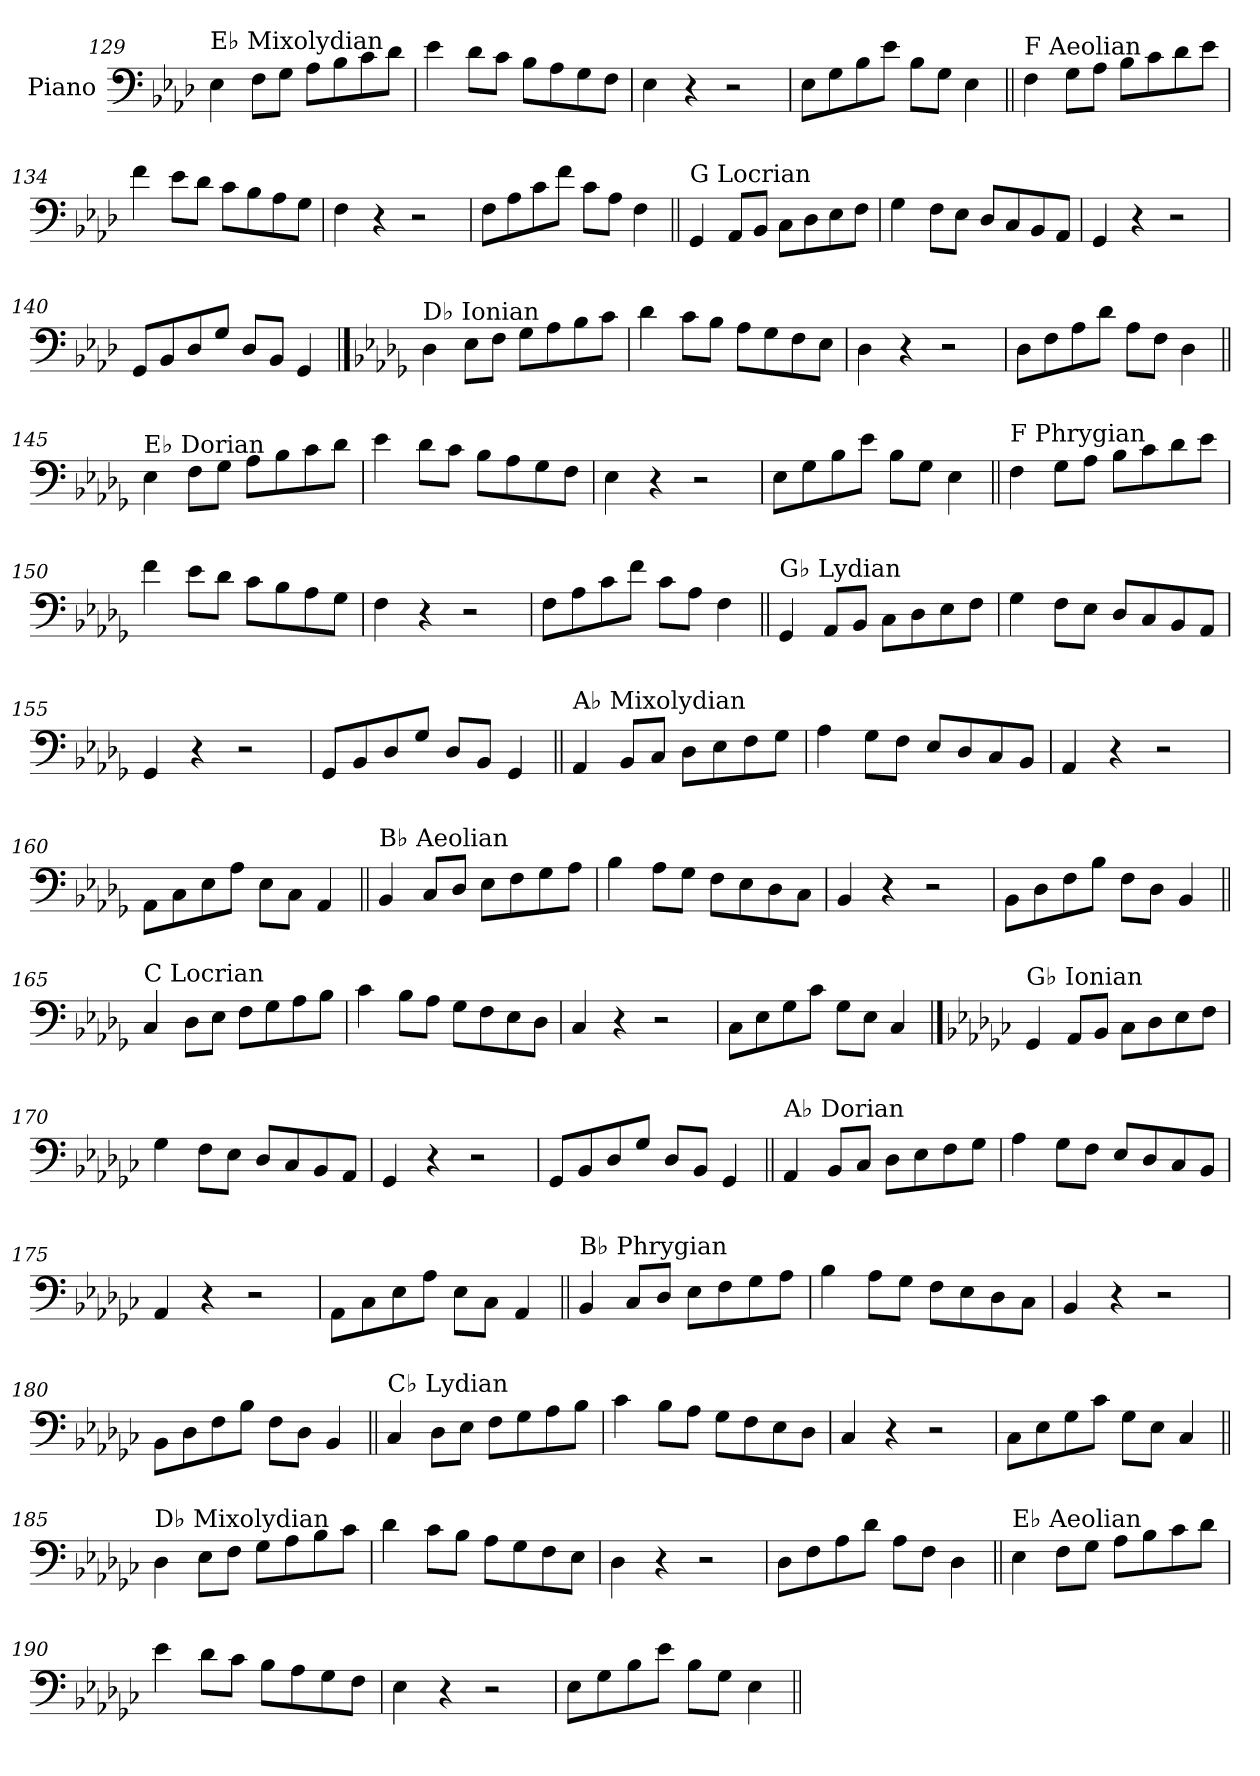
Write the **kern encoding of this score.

**kern
*part1
*staff1
*I"Piano
*I'Pno.
!!LO:LB:g=z
*clefF4
*k[b-e-a-d-]
=129
!LO:TX:a:t=E♭ Mixolydian
4E-\
8F\L
8G\J
8A-\L
8B-\
8c\
8d-\J
=130
4e-\
8d-\L
8c\J
8B-\L
8A-\
8G\
8F\J
=131
4E-\
4r
2r
=132
8E-\L
8G\
8B-\
8e-\J
8B-\L
8G\J
4E-\
!!LO:LB:g=z
=133||
!LO:TX:a:t=F Aeolian
4F\
8G\L
8A-\J
8B-\L
8c\
8d-\
8e-\J
=134
4f\
8e-\L
8d-\J
8c\L
8B-\
8A-\
8G\J
=135
4F\
4r
2r
=136
8F\L
8A-\
8c\
8f\J
8c\L
8A-\J
4F\
!!LO:LB:g=z
=137||
!LO:TX:a:t=G Locrian
4GG/
8AA-/L
8BB-/J
8C\L
8D-\
8E-\
8F\J
=138
4G\
8F\L
8E-\J
8D-/L
8C/
8BB-/
8AA-/J
=139
4GG/
4r
2r
=140
8GG/L
8BB-/
8D-/
8G/J
8D-/L
8BB-/J
4GG/
!!LO:PB:g=z
==141
*k[b-e-a-d-g-]
!LO:TX:a:t=D♭ Ionian
4D-\
8E-\L
8F\J
8G-\L
8A-\
8B-\
8c\J
=142
4d-\
8c\L
8B-\J
8A-\L
8G-\
8F\
8E-\J
=143
4D-\
4r
2r
=144
8D-\L
8F\
8A-\
8d-\J
8A-\L
8F\J
4D-\
!!LO:LB:g=z
=145||
!LO:TX:a:t=E♭ Dorian
4E-\
8F\L
8G-\J
8A-\L
8B-\
8c\
8d-\J
=146
4e-\
8d-\L
8c\J
8B-\L
8A-\
8G-\
8F\J
=147
4E-\
4r
2r
=148
8E-\L
8G-\
8B-\
8e-\J
8B-\L
8G-\J
4E-\
!!LO:LB:g=z
=149||
!LO:TX:a:t=F Phrygian
4F\
8G-\L
8A-\J
8B-\L
8c\
8d-\
8e-\J
=150
4f\
8e-\L
8d-\J
8c\L
8B-\
8A-\
8G-\J
=151
4F\
4r
2r
=152
8F\L
8A-\
8c\
8f\J
8c\L
8A-\J
4F\
!!LO:LB:g=z
=153||
!LO:TX:a:t=G♭ Lydian
4GG-/
8AA-/L
8BB-/J
8C\L
8D-\
8E-\
8F\J
=154
4G-\
8F\L
8E-\J
8D-/L
8C/
8BB-/
8AA-/J
=155
4GG-/
4r
2r
=156
8GG-/L
8BB-/
8D-/
8G-/J
8D-/L
8BB-/J
4GG-/
!!LO:LB:g=z
=157||
!LO:TX:a:t=A♭ Mixolydian
4AA-/
8BB-/L
8C/J
8D-\L
8E-\
8F\
8G-\J
=158
4A-\
8G-\L
8F\J
8E-/L
8D-/
8C/
8BB-/J
=159
4AA-/
4r
2r
=160
8AA-\L
8C\
8E-\
8A-\J
8E-\L
8C\J
4AA-/
!!LO:LB:g=z
=161||
!LO:TX:a:t=B♭ Aeolian
4BB-/
8C/L
8D-/J
8E-\L
8F\
8G-\
8A-\J
=162
4B-\
8A-\L
8G-\J
8F\L
8E-\
8D-\
8C\J
=163
4BB-/
4r
2r
=164
8BB-\L
8D-\
8F\
8B-\J
8F\L
8D-\J
4BB-/
!!LO:LB:g=z
=165||
!LO:TX:a:t=C Locrian
4C/
8D-\L
8E-\J
8F\L
8G-\
8A-\
8B-\J
=166
4c\
8B-\L
8A-\J
8G-\L
8F\
8E-\
8D-\J
=167
4C/
4r
2r
=168
8C\L
8E-\
8G-\
8c\J
8G-\L
8E-\J
4C/
!!LO:PB:g=z
==169
*k[b-e-a-d-g-c-]
!LO:TX:a:t=G♭ Ionian
4GG-/
8AA-/L
8BB-/J
8C-\L
8D-\
8E-\
8F\J
=170
4G-\
8F\L
8E-\J
8D-/L
8C-/
8BB-/
8AA-/J
=171
4GG-/
4r
2r
=172
8GG-/L
8BB-/
8D-/
8G-/J
8D-/L
8BB-/J
4GG-/
!!LO:LB:g=z
=173||
!LO:TX:a:t=A♭ Dorian
4AA-/
8BB-/L
8C-/J
8D-\L
8E-\
8F\
8G-\J
=174
4A-\
8G-\L
8F\J
8E-/L
8D-/
8C-/
8BB-/J
=175
4AA-/
4r
2r
=176
8AA-\L
8C-\
8E-\
8A-\J
8E-\L
8C-\J
4AA-/
!!LO:LB:g=z
=177||
!LO:TX:a:t=B♭ Phrygian
4BB-/
8C-/L
8D-/J
8E-\L
8F\
8G-\
8A-\J
=178
4B-\
8A-\L
8G-\J
8F\L
8E-\
8D-\
8C-\J
=179
4BB-/
4r
2r
=180
8BB-\L
8D-\
8F\
8B-\J
8F\L
8D-\J
4BB-/
!!LO:LB:g=z
=181||
!LO:TX:a:t=C♭ Lydian
4C-/
8D-\L
8E-\J
8F\L
8G-\
8A-\
8B-\J
=182
4c-\
8B-\L
8A-\J
8G-\L
8F\
8E-\
8D-\J
=183
4C-/
4r
2r
=184
8C-\L
8E-\
8G-\
8c-\J
8G-\L
8E-\J
4C-/
!!LO:LB:g=z
=185||
!LO:TX:a:t=D♭ Mixolydian
4D-\
8E-\L
8F\J
8G-\L
8A-\
8B-\
8c-\J
=186
4d-\
8c-\L
8B-\J
8A-\L
8G-\
8F\
8E-\J
=187
4D-\
4r
2r
=188
8D-\L
8F\
8A-\
8d-\J
8A-\L
8F\J
4D-\
!!LO:LB:g=z
=189||
!LO:TX:a:t=E♭ Aeolian
4E-\
8F\L
8G-\J
8A-\L
8B-\
8c-\
8d-\J
=190
4e-\
8d-\L
8c-\J
8B-\L
8A-\
8G-\
8F\J
=191
4E-\
4r
2r
=192
8E-\L
8G-\
8B-\
8e-\J
8B-\L
8G-\J
4E-\
=||
*-
